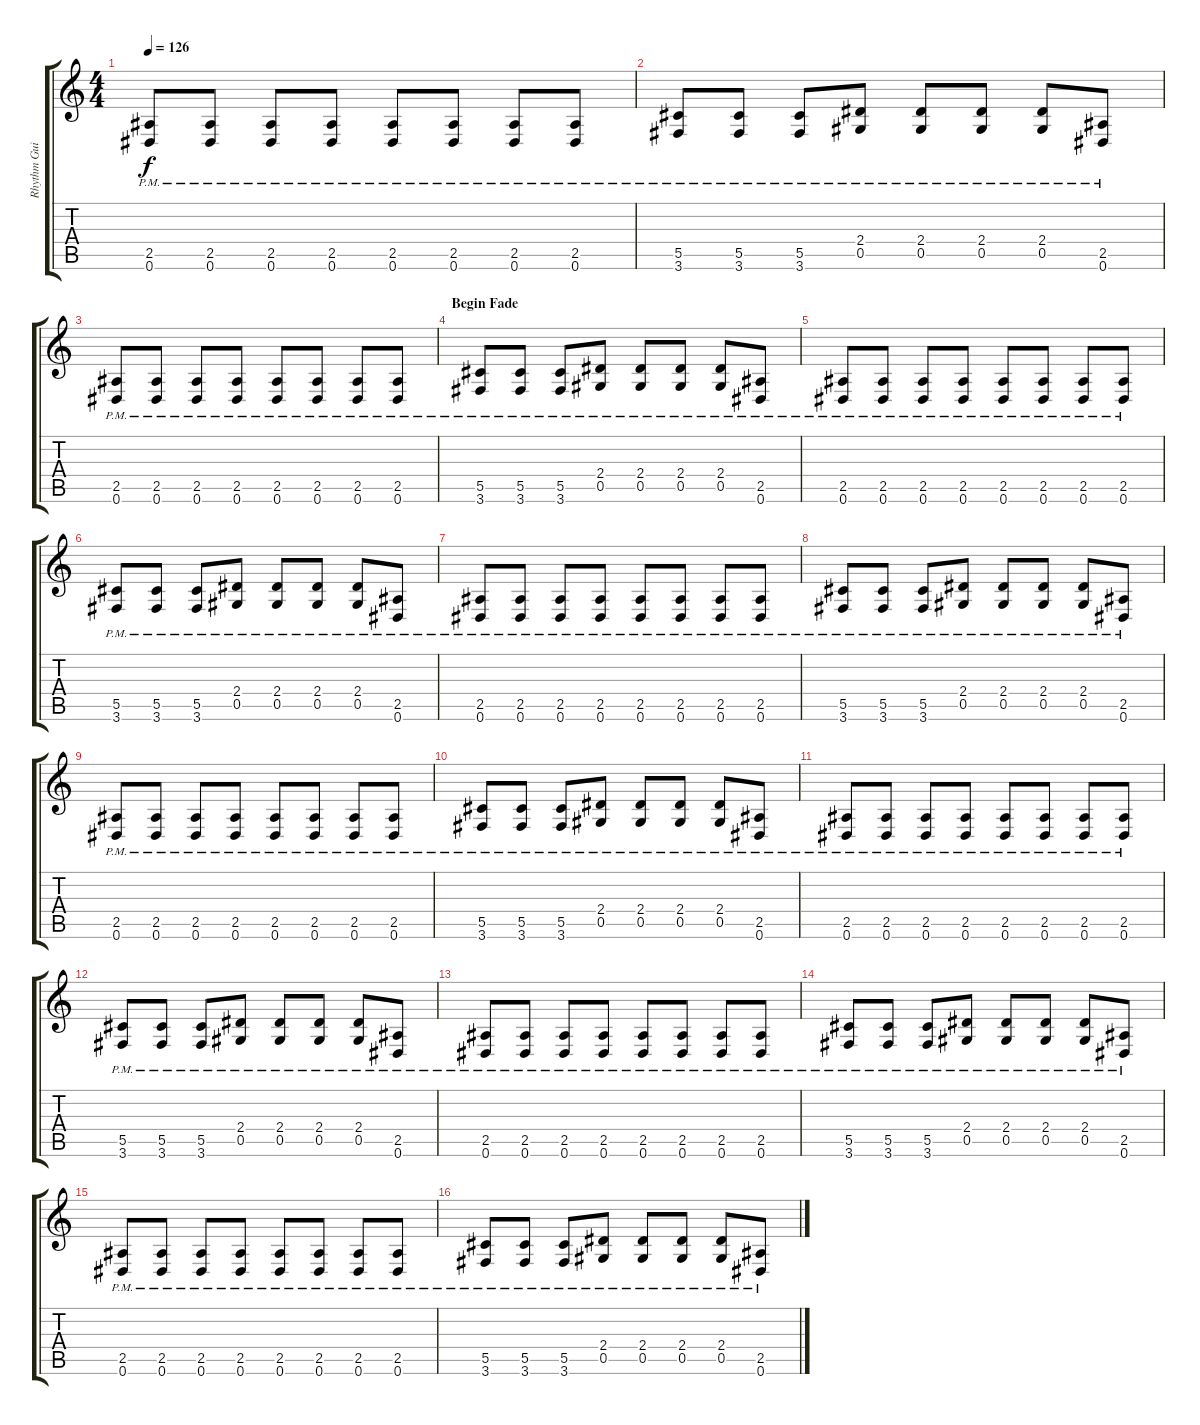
\track ("Rhythm Guitar" "Rhythm Gui") {instrument distortionguitar}
\staff {score tabs}
\tuning (Eb4 Bb3 Gb3 Db3 Ab2 Eb2) {hide}
\ts (4 4)
\tempo 126
\clef g2
\ks c
(2.5{pm} 0.6{pm}).8{dy f} (2.5{pm} 0.6{pm}).8 (2.5{pm} 0.6{pm}).8 (2.5{pm} 0.6{pm}).8 (2.5{pm} 0.6{pm}).8 (2.5{pm} 0.6{pm}).8 (2.5{pm} 0.6{pm}).8 (2.5{pm} 0.6{pm}).8 |
(5.5{pm} 3.6{pm}).8 (5.5{pm} 3.6{pm}).8 (5.5{pm} 3.6{pm}).8 (2.4{pm} 0.5{pm}).8 (2.4{pm} 0.5{pm}).8 (2.4{pm} 0.5{pm}).8 (2.4{pm} 0.5{pm}).8 (2.5{pm} 0.6{pm}).8 |
(2.5{pm} 0.6{pm}).8 (2.5{pm} 0.6{pm}).8 (2.5{pm} 0.6{pm}).8 (2.5{pm} 0.6{pm}).8 (2.5{pm} 0.6{pm}).8 (2.5{pm} 0.6{pm}).8 (2.5{pm} 0.6{pm}).8 (2.5{pm} 0.6{pm}).8 |
\section ("" "Begin Fade")
(5.5{pm} 3.6{pm}).8 (5.5{pm} 3.6{pm}).8 (5.5{pm} 3.6{pm}).8 (2.4{pm} 0.5{pm}).8 (2.4{pm} 0.5{pm}).8 (2.4{pm} 0.5{pm}).8 (2.4{pm} 0.5{pm}).8 (2.5{pm} 0.6{pm}).8 |
(2.5{pm} 0.6{pm}).8 (2.5{pm} 0.6{pm}).8 (2.5{pm} 0.6{pm}).8 (2.5{pm} 0.6{pm}).8 (2.5{pm} 0.6{pm}).8 (2.5{pm} 0.6{pm}).8 (2.5{pm} 0.6{pm}).8 (2.5{pm} 0.6{pm}).8 |
(5.5{pm} 3.6{pm}).8 (5.5{pm} 3.6{pm}).8 (5.5{pm} 3.6{pm}).8 (2.4{pm} 0.5{pm}).8 (2.4{pm} 0.5{pm}).8 (2.4{pm} 0.5{pm}).8 (2.4{pm} 0.5{pm}).8 (2.5{pm} 0.6{pm}).8 |
(2.5{pm} 0.6{pm}).8 (2.5{pm} 0.6{pm}).8 (2.5{pm} 0.6{pm}).8 (2.5{pm} 0.6{pm}).8 (2.5{pm} 0.6{pm}).8 (2.5{pm} 0.6{pm}).8 (2.5{pm} 0.6{pm}).8 (2.5{pm} 0.6{pm}).8 |
(5.5{pm} 3.6{pm}).8 (5.5{pm} 3.6{pm}).8 (5.5{pm} 3.6{pm}).8 (2.4{pm} 0.5{pm}).8 (2.4{pm} 0.5{pm}).8 (2.4{pm} 0.5{pm}).8 (2.4{pm} 0.5{pm}).8 (2.5{pm} 0.6{pm}).8 |
(2.5{pm} 0.6{pm}).8 (2.5{pm} 0.6{pm}).8 (2.5{pm} 0.6{pm}).8 (2.5{pm} 0.6{pm}).8 (2.5{pm} 0.6{pm}).8 (2.5{pm} 0.6{pm}).8 (2.5{pm} 0.6{pm}).8 (2.5{pm} 0.6{pm}).8 |
(5.5{pm} 3.6{pm}).8 (5.5{pm} 3.6{pm}).8 (5.5{pm} 3.6{pm}).8 (2.4{pm} 0.5{pm}).8 (2.4{pm} 0.5{pm}).8 (2.4{pm} 0.5{pm}).8 (2.4{pm} 0.5{pm}).8 (2.5{pm} 0.6{pm}).8 |
(2.5{pm} 0.6{pm}).8 (2.5{pm} 0.6{pm}).8 (2.5{pm} 0.6{pm}).8 (2.5{pm} 0.6{pm}).8 (2.5{pm} 0.6{pm}).8 (2.5{pm} 0.6{pm}).8 (2.5{pm} 0.6{pm}).8 (2.5{pm} 0.6{pm}).8 |
(5.5{pm} 3.6{pm}).8 (5.5{pm} 3.6{pm}).8 (5.5{pm} 3.6{pm}).8 (2.4{pm} 0.5{pm}).8 (2.4{pm} 0.5{pm}).8 (2.4{pm} 0.5{pm}).8 (2.4{pm} 0.5{pm}).8 (2.5{pm} 0.6{pm}).8 |
(2.5{pm} 0.6{pm}).8 (2.5{pm} 0.6{pm}).8 (2.5{pm} 0.6{pm}).8 (2.5{pm} 0.6{pm}).8 (2.5{pm} 0.6{pm}).8 (2.5{pm} 0.6{pm}).8 (2.5{pm} 0.6{pm}).8 (2.5{pm} 0.6{pm}).8 |
(5.5{pm} 3.6{pm}).8 (5.5{pm} 3.6{pm}).8 (5.5{pm} 3.6{pm}).8 (2.4{pm} 0.5{pm}).8 (2.4{pm} 0.5{pm}).8 (2.4{pm} 0.5{pm}).8 (2.4{pm} 0.5{pm}).8 (2.5{pm} 0.6{pm}).8 |
(2.5{pm} 0.6{pm}).8 (2.5{pm} 0.6{pm}).8 (2.5{pm} 0.6{pm}).8 (2.5{pm} 0.6{pm}).8 (2.5{pm} 0.6{pm}).8 (2.5{pm} 0.6{pm}).8 (2.5{pm} 0.6{pm}).8 (2.5{pm} 0.6{pm}).8 |
(5.5{pm} 3.6{pm}).8 (5.5{pm} 3.6{pm}).8 (5.5{pm} 3.6{pm}).8 (2.4{pm} 0.5{pm}).8 (2.4{pm} 0.5{pm}).8 (2.4{pm} 0.5{pm}).8 (2.4{pm} 0.5{pm}).8 (2.5{pm} 0.6{pm}).8
